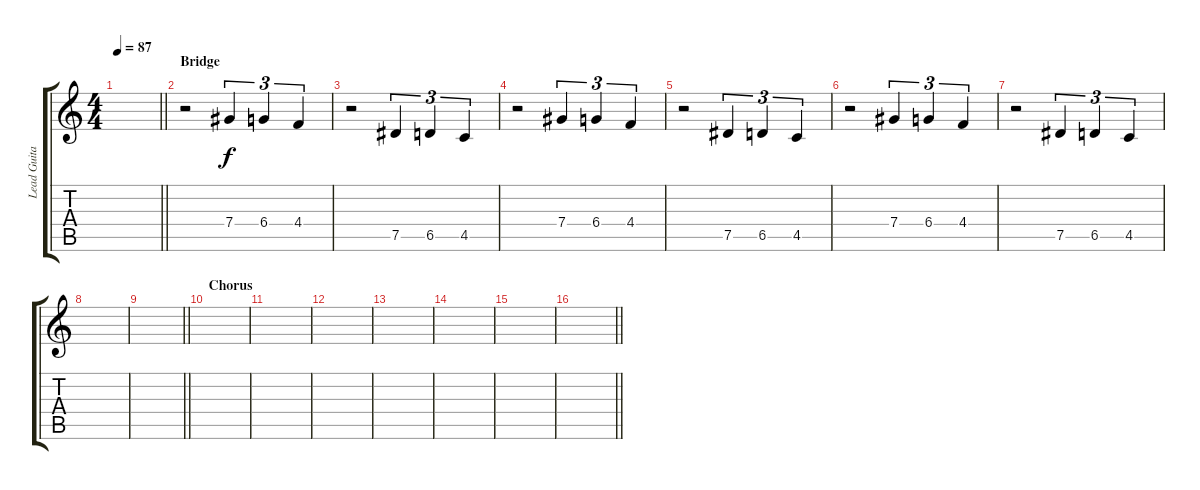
\track ("Lead Guitar" "Lead Guita") {instrument overdrivenguitar}
\staff {score tabs}
\tuning (Eb4 Bb3 Gb3 Db3 Ab2 Eb2) {hide}
\ts (4 4)
\tempo 87
\clef g2
\barLineRight lightlight
\ks c
|
\section ("" "Bridge")
r.2{volume 13} 7.4.4{tu (3 2)} 6.4.4{tu (3 2)} 4.4.4{tu (3 2)} |
r.2 7.5.4{tu (3 2)} 6.5.4{tu (3 2)} 4.5.4{tu (3 2)} |
r.2 7.4.4{tu (3 2)} 6.4.4{tu (3 2)} 4.4.4{tu (3 2)} |
r.2 7.5.4{tu (3 2)} 6.5.4{tu (3 2)} 4.5.4{tu (3 2)} |
r.2{volume 13} 7.4.4{tu (3 2)} 6.4.4{tu (3 2)} 4.4.4{tu (3 2)} |
r.2 7.5.4{tu (3 2)} 6.5.4{tu (3 2)} 4.5.4{tu (3 2)} |
|
\barLineRight lightlight
|
\section ("" "Chorus")
|
|
|
|
|
|
\barLineRight lightlight
